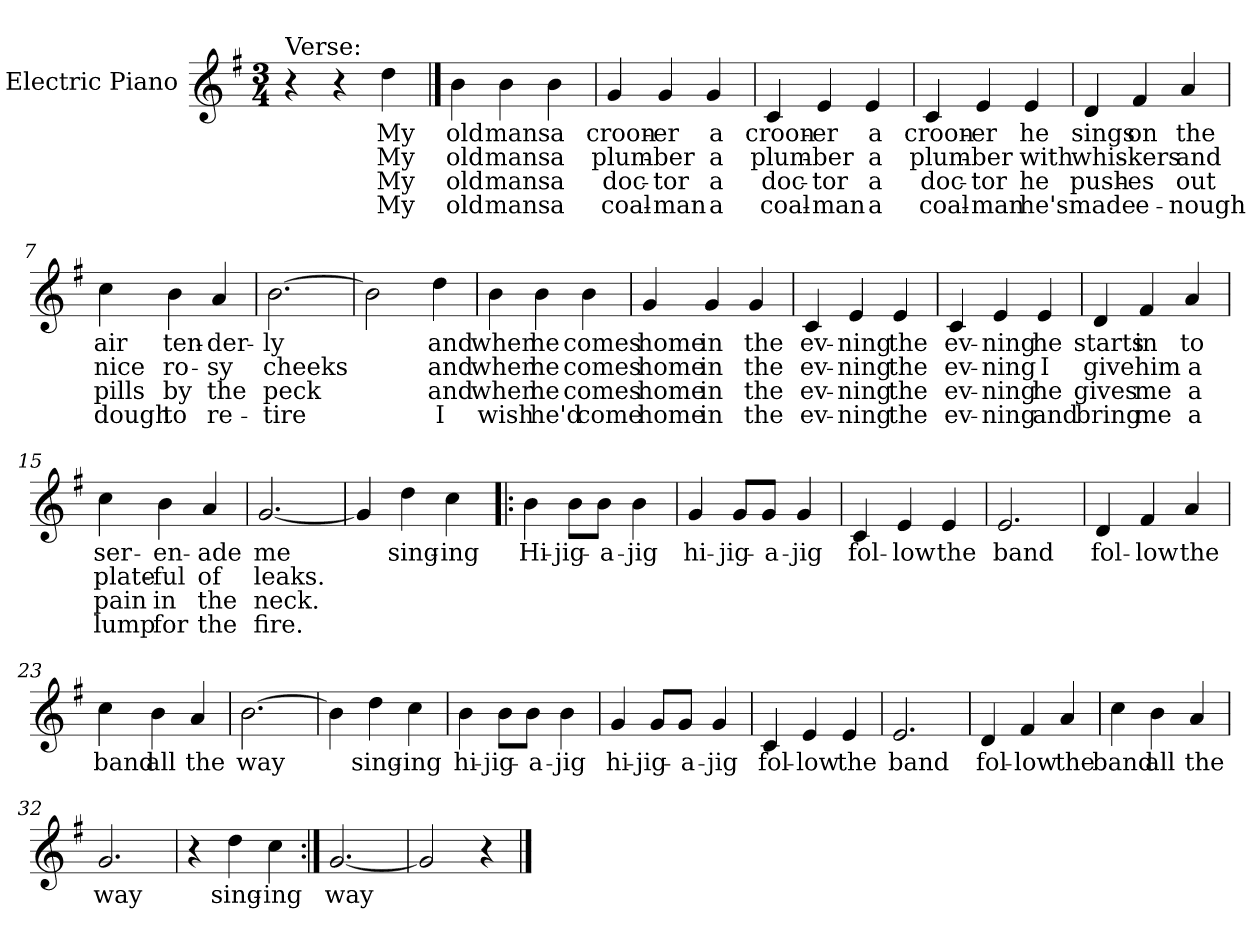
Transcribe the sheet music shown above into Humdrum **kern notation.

**kern	**text	**text	**text	**text
*part1	*part1	*part1	*part1	*part1
*staff1	*staff1	*staff1	*staff1	*staff1
*I"Electric Piano	*	*	*	*
*I'E.Pno	*	*	*	*
*clefG2	*	*	*	*
*k[f#]	*	*	*	*
*G:	*	*	*	*
*M3/4	*	*	*	*
=1	=1	=1	=1	=1
!LO:TX:a:t=Verse&colon;	!	!	!	!
4r	.	.	.	.
4r	.	.	.	.
4dd\	My	My	My	My
==2	==2	==2	==2	==2
4b\	old	old	old	old
4b\	mans	mans	mans	mans
4b\	a	a	a	a
=3	=3	=3	=3	=3
4g/	croon-	plum-	doc-	coal-
4g/	-er	-ber	-tor	-man
4g/	a	a	a	a
=4	=4	=4	=4	=4
4c/	croon-	plum-	doc-	coal-
4e/	-er	-ber	-tor	-man
4e/	a	a	a	a
=5	=5	=5	=5	=5
4c/	croon-	plum-	doc-	coal-
4e/	-er	-ber	-tor	-man
4e/	he	with	he	he's
!!LO:LB:g=z
=6	=6	=6	=6	=6
4d/	sings	whis-	push-	made
4f#/	on	-kers	-es	e-
4a/	the	and	out	-nough
=7	=7	=7	=7	=7
4cc\	air	nice	pills	dough
4b\	ten-	ro-	by	to
4a/	-der-	-sy	the	re-
=8	=8	=8	=8	=8
[2.b\	-ly	cheeks	peck	-tire
=9	=9	=9	=9	=9
2b\]	.	.	.	.
4dd\	and	and	and	I
=10	=10	=10	=10	=10
4b\	when	when	when	wish
4b\	he	he	he	he'd
4b\	comes	comes	comes	come
!!LO:LB:g=z
=11	=11	=11	=11	=11
4g/	home	home	home	home
4g/	in	in	in	in
4g/	the	the	the	the
=12	=12	=12	=12	=12
4c/	ev-	ev-	ev-	ev-
4e/	-ning	-ning	-ning	-ning
4e/	the	the	the	the
=13	=13	=13	=13	=13
4c/	ev-	ev-	ev-	ev-
4e/	-ning	-ning	-ning	-ning
4e/	he	I	he	and
=14	=14	=14	=14	=14
4d/	starts	give	gives	bring
4f#/	in	him	me	me
4a/	to	a	a	a
=15	=15	=15	=15	=15
4cc\	ser-	plate-	pain	lump
4b\	-en-	-ful	in	for
4a/	-ade	of	the	the
=16	=16	=16	=16	=16
[2.g/	me	leaks.	neck.	fire.
!!LO:LB:g=z
=17	=17	=17	=17	=17
4g/]	.	.	.	.
4dd\	sing-	.	.	.
4cc\	-ing	.	.	.
=18!|:	=18!|:	=18!|:	=18!|:	=18!|:
4b\	Hi-	.	.	.
8b\L	-jig-	.	.	.
8b\J	-a-	.	.	.
4b\	-jig	.	.	.
=19	=19	=19	=19	=19
4g/	hi-	.	.	.
8g/L	-jig-	.	.	.
8g/J	-a-	.	.	.
4g/	-jig	.	.	.
=20	=20	=20	=20	=20
4c/	fol-	.	.	.
4e/	-low	.	.	.
4e/	the	.	.	.
=21	=21	=21	=21	=21
2.e/	band	.	.	.
=22	=22	=22	=22	=22
4d/	fol-	.	.	.
4f#/	-low	.	.	.
4a/	the	.	.	.
!!LO:LB:g=z
=23	=23	=23	=23	=23
4cc\	band	.	.	.
4b\	all	.	.	.
4a/	the	.	.	.
=24	=24	=24	=24	=24
[2.b\	way	.	.	.
=25	=25	=25	=25	=25
4b\]	.	.	.	.
4dd\	sing-	.	.	.
4cc\	-ing	.	.	.
=26	=26	=26	=26	=26
4b\	hi-	.	.	.
8b\L	-jig-	.	.	.
8b\J	-a-	.	.	.
4b\	-jig	.	.	.
=27	=27	=27	=27	=27
4g/	hi-	.	.	.
8g/L	-jig-	.	.	.
8g/J	-a-	.	.	.
4g/	-jig	.	.	.
=28	=28	=28	=28	=28
4c/	fol-	.	.	.
4e/	-low	.	.	.
4e/	the	.	.	.
=29	=29	=29	=29	=29
2.e/	band	.	.	.
!!LO:LB:g=z
=30	=30	=30	=30	=30
4d/	fol-	.	.	.
4f#/	-low	.	.	.
4a/	the	.	.	.
=31	=31	=31	=31	=31
4cc\	band	.	.	.
4b\	all	.	.	.
4a/	the	.	.	.
=32	=32	=32	=32	=32
2.g/	way	.	.	.
=33	=33	=33	=33	=33
4r	.	.	.	.
4dd\	sing-	.	.	.
4cc\	-ing	.	.	.
=34:|!	=34:|!	=34:|!	=34:|!	=34:|!
[2.g/	way	.	.	.
=35	=35	=35	=35	=35
2g/]	.	.	.	.
4r	.	.	.	.
==	==	==	==	==
*-	*-	*-	*-	*-
